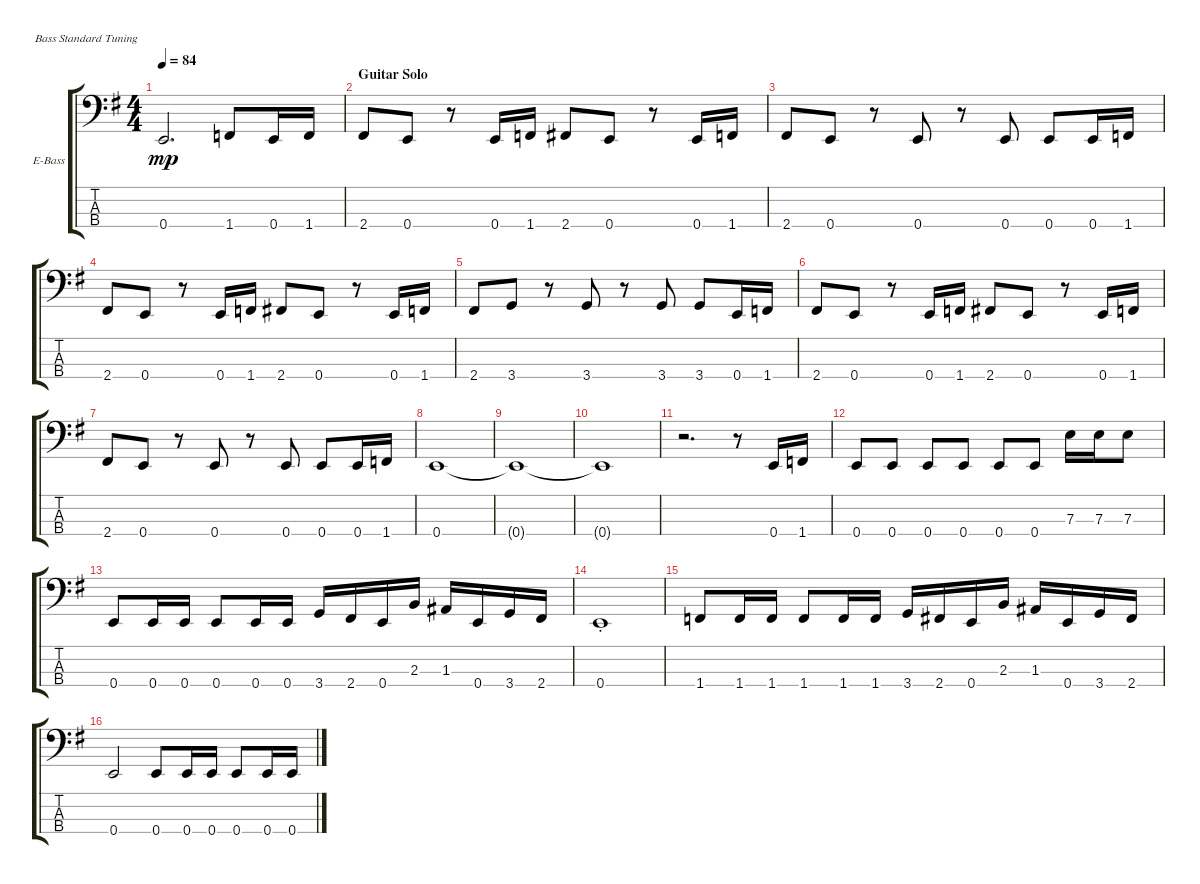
\bracketExtendMode groupsimilarinstruments
\firstSystemTrackNameOrientation horizontal
\otherSystemsTrackNameOrientation horizontal
\track ("Bass" "E-Bass") {instrument electricbasspick}
\staff {score tabs}
\tuning (G2 D2 A1 E1)
\ts (4 4)
\tempo 84
\clef f4
\scale
1.05549
\ks g
0.4{t}.2{d dy mp} 1.4.8 0.4.16 1.4.16 |
\section ("" "Guitar Solo")
\scale
0.944515 2.4.8 0.4.8 r.8 0.4.16 1.4.16 2.4.8 0.4.8 r.8 0.4.16 1.4.16 |
\scale
1.05549 2.4.8 0.4.8 r.8 0.4.8 r.8 0.4.8 0.4.8 0.4.16 1.4.16 |
\scale
0.944515 2.4.8 0.4.8 r.8 0.4.16 1.4.16 2.4.8 0.4.8 r.8 0.4.16 1.4.16 |
\scale
1.05549 2.4.8 3.4.8 r.8 3.4.8 r.8 3.4.8 3.4.8 0.4.16 1.4.16 |
\scale
0.944515 2.4.8 0.4.8 r.8 0.4.16 1.4.16 2.4.8 0.4.8 r.8 0.4.16 1.4.16 |
\scale
1.05549 2.4.8 0.4.8 r.8 0.4.8 r.8 0.4.8 0.4.8 0.4.16 1.4.16 |
\scale
0.944515 0.4.1 |
\scale
1.05549 0.4{t}.1 |
\scale
0.944515 0.4{t}.1 |
\scale
1.05549 r.2{d} r.8 0.4.16 1.4.16 |
\scale
0.944515 0.4.8 0.4.8 0.4.8 0.4.8 0.4.8 0.4.8 7.3.16 7.3.16 7.3.8 |
\scale
1.05549 0.4.8 0.4.16 0.4.16 0.4.8 0.4.16 0.4.16 3.4.16 2.4.16 0.4.16 2.3.16 1.3.16 0.4.16 3.4.16 2.4.16 |
\scale
0.944515 0.4{st}.1 |
\scale
1.05549 1.4.8 1.4.16 1.4.16 1.4.8 1.4.16 1.4.16 3.4.16 2.4.16 0.4.16 2.3.16 1.3.16 0.4.16 3.4.16 2.4.16 |
\scale
0.944515 0.4.2 0.4.8 0.4.16 0.4.16 0.4.8 0.4.16 0.4.16
